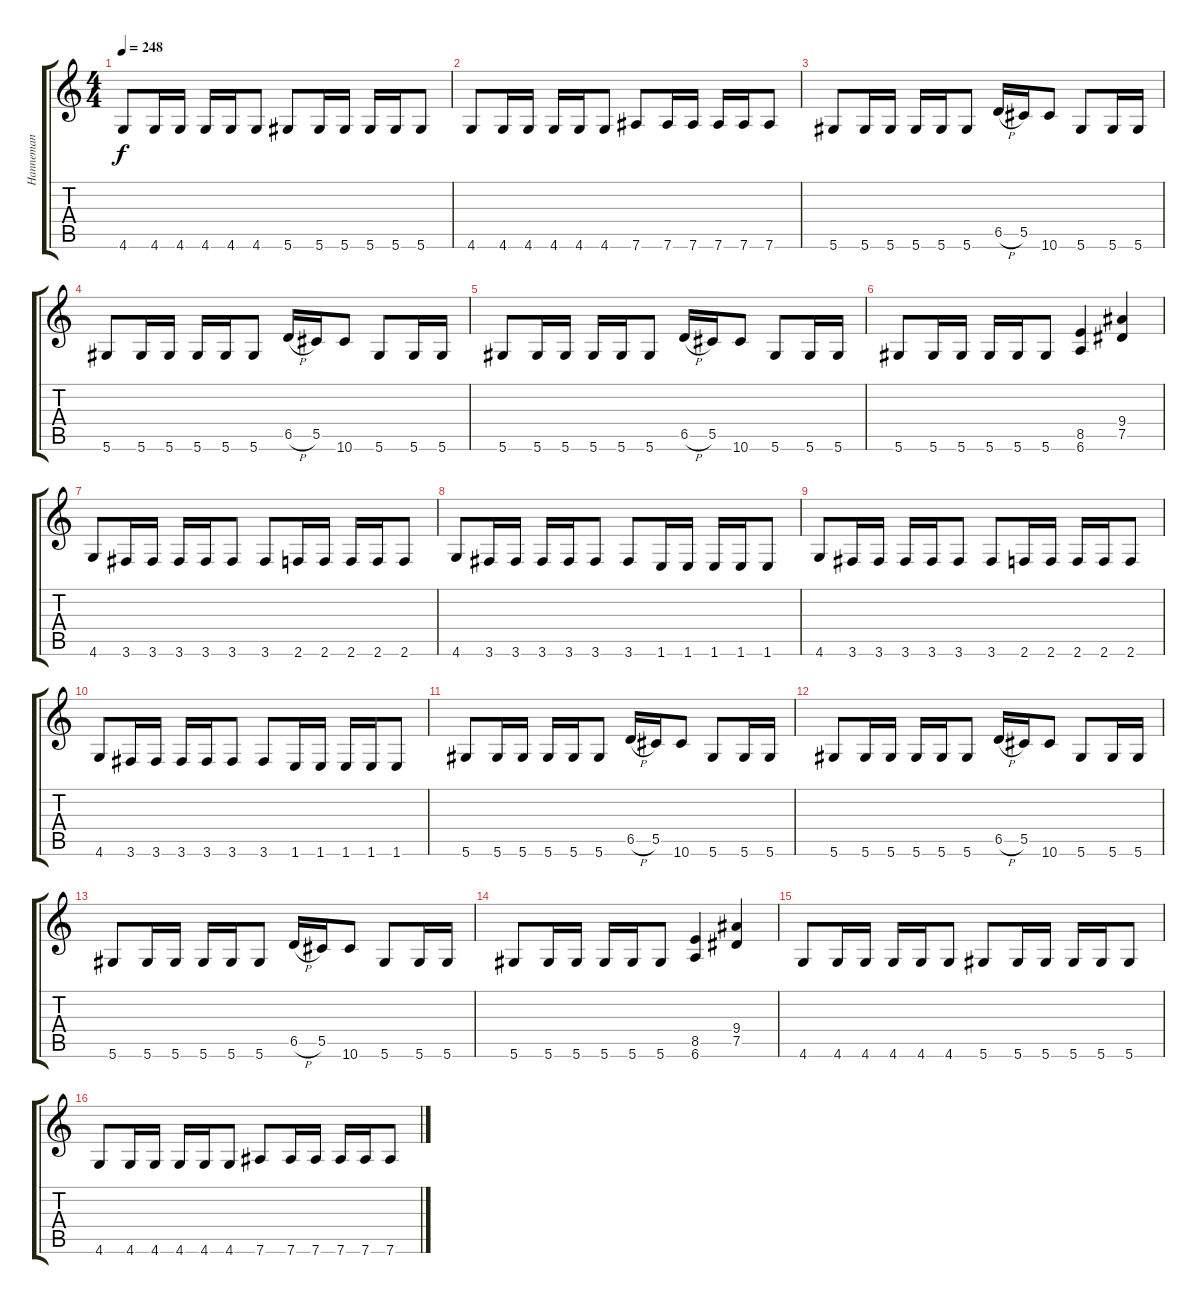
\track ("Hanneman" "Hanneman") {instrument distortionguitar}
\staff {score tabs}
\tuning (Eb4 Bb3 Gb3 Db3 Ab2 Eb2) {hide}
\ts (4 4)
\tempo 248
\clef g2
\ks c
4.6.8{dy f} 4.6.16 4.6.16 4.6.16 4.6.16 4.6.8 5.6.8 5.6.16 5.6.16 5.6.16 5.6.16 5.6.8 |
4.6.8 4.6.16 4.6.16 4.6.16 4.6.16 4.6.8 7.6.8 7.6.16 7.6.16 7.6.16 7.6.16 7.6.8 |
5.6.8 5.6.16 5.6.16 5.6.16 5.6.16 5.6.8 6.5{h}.16 5.5.16 10.6.8 5.6.8 5.6.16 5.6.16 |
5.6.8 5.6.16 5.6.16 5.6.16 5.6.16 5.6.8 6.5{h}.16 5.5.16 10.6.8 5.6.8 5.6.16 5.6.16 |
5.6.8 5.6.16 5.6.16 5.6.16 5.6.16 5.6.8 6.5{h}.16 5.5.16 10.6.8 5.6.8 5.6.16 5.6.16 |
5.6.8 5.6.16 5.6.16 5.6.16 5.6.16 5.6.8 (8.5 6.6).4 (9.4 7.5).4 |
4.6.8 3.6.16 3.6.16 3.6.16 3.6.16 3.6.8 3.6.8 2.6.16 2.6.16 2.6.16 2.6.16 2.6.8 |
4.6.8 3.6.16 3.6.16 3.6.16 3.6.16 3.6.8 3.6.8 1.6.16 1.6.16 1.6.16 1.6.16 1.6.8 |
4.6.8 3.6.16 3.6.16 3.6.16 3.6.16 3.6.8 3.6.8 2.6.16 2.6.16 2.6.16 2.6.16 2.6.8 |
4.6.8 3.6.16 3.6.16 3.6.16 3.6.16 3.6.8 3.6.8 1.6.16 1.6.16 1.6.16 1.6.16 1.6.8 |
5.6.8 5.6.16 5.6.16 5.6.16 5.6.16 5.6.8 6.5{h}.16 5.5.16 10.6.8 5.6.8 5.6.16 5.6.16 |
5.6.8 5.6.16 5.6.16 5.6.16 5.6.16 5.6.8 6.5{h}.16 5.5.16 10.6.8 5.6.8 5.6.16 5.6.16 |
5.6.8 5.6.16 5.6.16 5.6.16 5.6.16 5.6.8 6.5{h}.16 5.5.16 10.6.8 5.6.8 5.6.16 5.6.16 |
5.6.8 5.6.16 5.6.16 5.6.16 5.6.16 5.6.8 (8.5 6.6).4 (9.4 7.5).4 |
4.6.8 4.6.16 4.6.16 4.6.16 4.6.16 4.6.8 5.6.8 5.6.16 5.6.16 5.6.16 5.6.16 5.6.8 |
4.6.8 4.6.16 4.6.16 4.6.16 4.6.16 4.6.8 7.6.8 7.6.16 7.6.16 7.6.16 7.6.16 7.6.8
